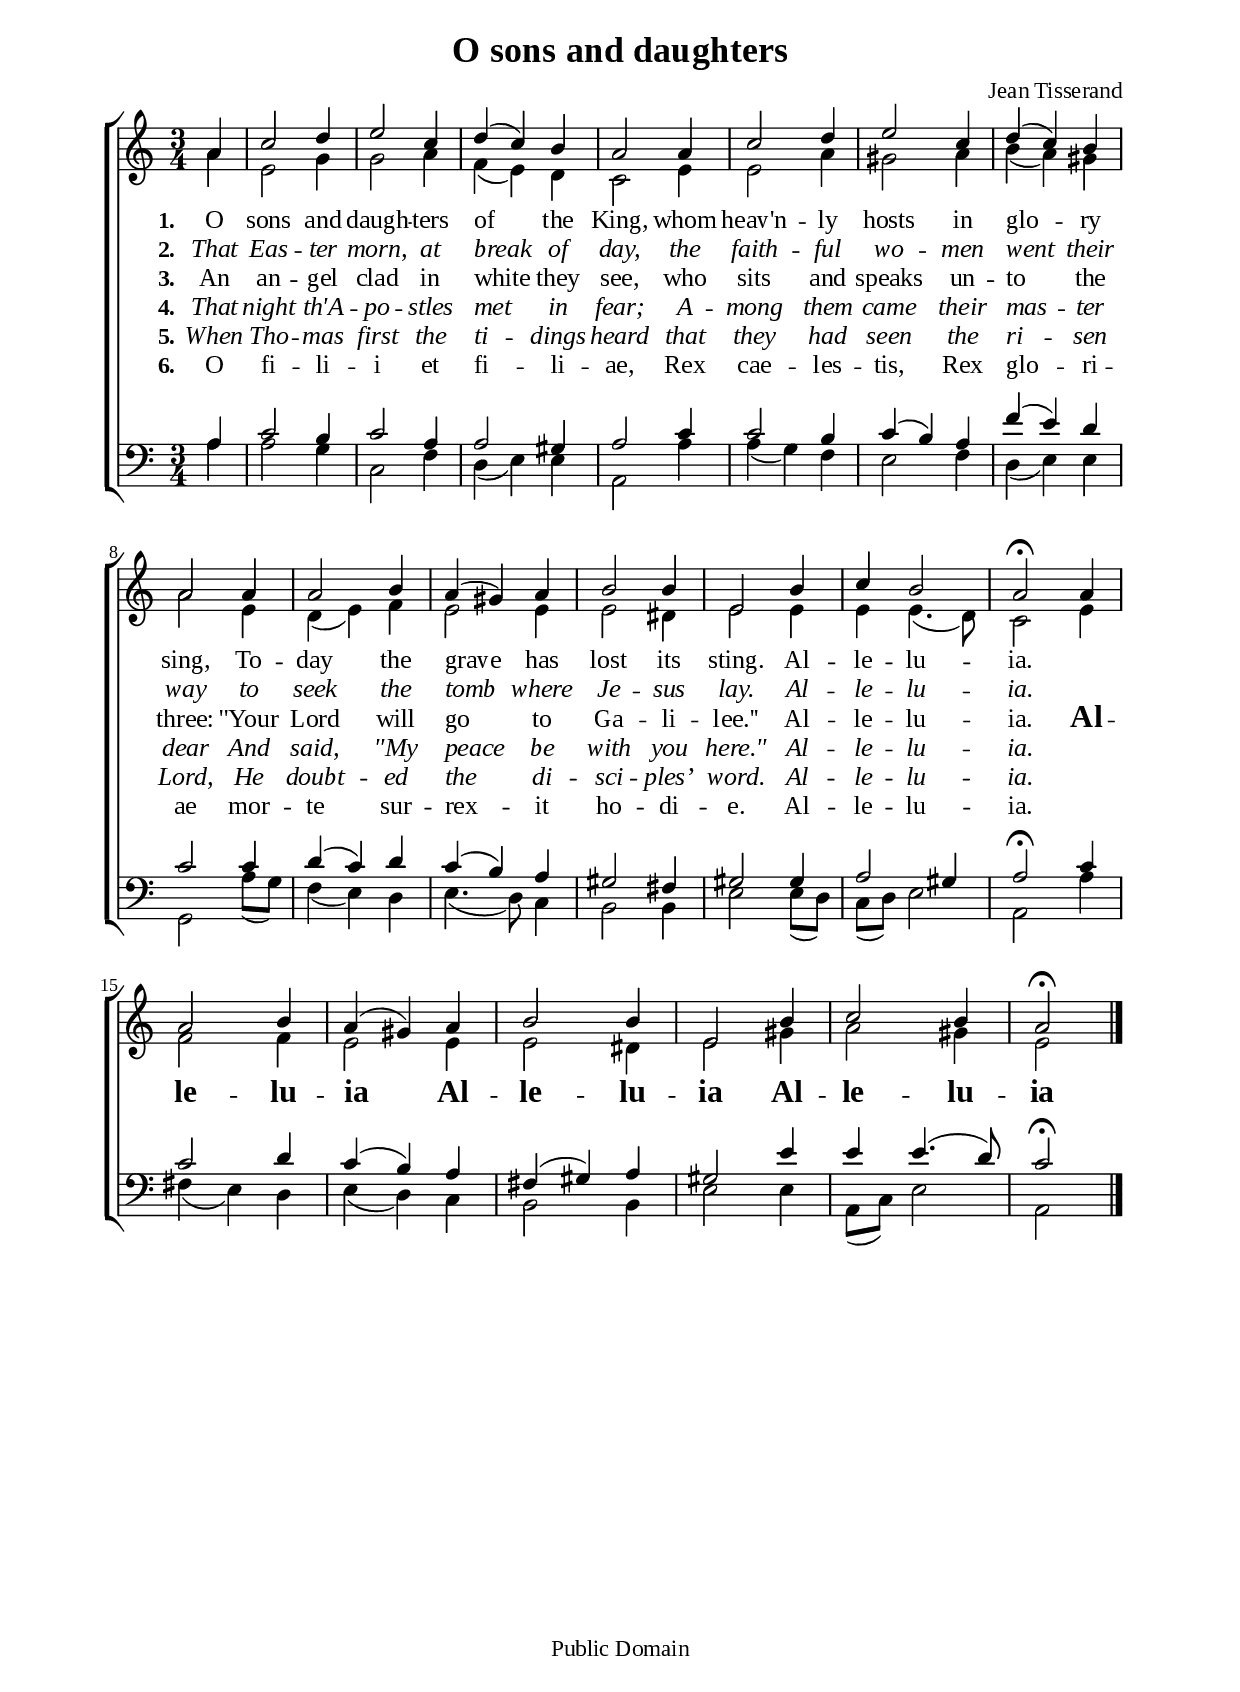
\version "2.18.2"

\header {
  title = "O sons and daughters"
  composer = "Jean Tisserand"
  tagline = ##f
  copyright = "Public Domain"
}

global= {
  \key c \major
  \time 3/4
}

\paper {
  #(set-paper-size "a4")
  top-margin = 15\mm
  bottom-marign = 15\mm
  left-margin = 20\mm
  right-margin = 20\mm
  indent = #0
  #(define fonts
	 (make-pango-font-tree "Liberation Serif"
	 		       "Liberation Serif"
			       "Liberation Serif"
			       (/ 20 20)))
}

printItalic = \with {
  \override LyricText.font-shape = #'italic
}

% Soprano verse music
musicVerseSoprano = \relative c' {
                    \partial 4 a'4
  %{	01	%} c2 d4 |
  %{	02	%} e2 c4 |
  %{	03	%} d4(c4) b4 |
  %{	04	%} a2 a4 |
  %{	05	%} c2 d4 |
  %{	06	%} e2 c4 |
  %{	07	%} d4(c4) b4 |
  %{	08	%} a2 a4 |
  %{	09	%} a2 b4 |
  %{	10	%} a4(gis4) a4 |
  %{	11	%} b2 b4 |
  %{	12	%} e,2 b'4 |
  %{	13	%} c4 b2 |
                    a2 \fermata

  %{	14	%} a4 |
  %{	15	%} a2 b4 |
  %{	16	%} a4(gis4) a4 |
  %{	17	%} b2 b4 |
  %{	18	%} e,2 b'4 |
  %{	19	%} c2 b4 |
                    a2 \fermata \bar "|."
}

% Alto verse music
musicVerseAlto = \relative c' {
                    \partial 4 a'4
  %{	01	%} e2 g4 |
  %{	02	%} g2 a4 |
  %{	03	%} f4(e4) d4 |
  %{	04	%} c2 e4 |
  %{	05	%} e2 a4 |
  %{	06	%} gis2 a4 |
  %{	07	%} b4(a4) gis4 |
  %{	08	%} a2 e4 |
  %{	09	%} d4(e4) f4 |
  %{	10	%} e2 e4 |
  %{	11	%} e2 dis4 |
  %{	12	%} e2 e4 |
  %{	13	%} e4 e4.(d8) |
                    c2

  %{	14	%} e4 |
  %{	15	%} f2 f4 |
  %{	16	%} e2 e4 |
  %{	17	%} e2 dis4 |
  %{	18	%} e2 gis4 |
  %{	19	%} a2 gis4 |
                    e2 \bar "|."
}

% Tenor verse music
musicVerseTenor = \relative c {
                    \partial 4 a'4
  %{	01	%} c2 b4 |
  %{	02	%} c2 a4 |
  %{	03	%} a2 gis4 |
  %{	04	%} a2 c4 |
  %{	05	%} c2 b4 |
  %{	06	%} c4(b4) a4 |
  %{	07	%} f'4(e4) d4 |
  %{	08	%} c2 c4 |
  %{	09	%} d4(c4) d4 |
  %{	10	%} c4(b4) a4 |
  %{	11	%} gis2 fis4 |
  %{	12	%} gis2 gis4 |
  %{	13	%} a2 gis4 |
                    a2 \fermata

  %{	14	%} c4 |
  %{	15	%} c2 d4 |
  %{	16	%} c4(b4) a4 |
  %{	17	%} fis4(gis4) a4 |
  %{	18	%} gis2 e'4 |
  %{	19	%} e4 e4.(d8) |
                    c2 \fermata
}

% Basso verse music
musicVerseBasso = \relative c {
                    \partial 4 a'4
  %{	01	%} a2 g4 |
  %{	02	%} c,2 f4 |
  %{	03	%} d4(e4) e4 |
  %{	04	%} a,2 a'4 |
  %{	05	%} a4(g4) f4 |
  %{	06	%} e2 f4 |
  %{	07	%} d4(e4) e4 |
  %{	08	%} g,2 a'8(g8) |
  %{	09	%} f4(e4) d4 |
  %{	10	%} e4.(d8) c4 |
  %{	11	%} b2 b4 |
  %{	12	%} e2 e8(d8) |
  %{	13	%} c8(d8) e2 |
                    a,2

  %{	14	%} a'4 |
  %{	15	%} fis4(e4) d4 |
  %{	16	%} e4(d4) c4 |
  %{	17	%} b2 b4 |
  %{	18	%} e2 e4 |
  %{	19	%} a,8(c8) e2 |
                    a,2
}

% Verse lyrics
commonChorus = \lyricmode {
  \override LyricText.font-series = #'bold
  \override LyricText.font-size = #+3
  Al -- le -- lu -- ia
  Al -- le -- lu -- ia
  Al -- le -- lu -- ia
}

verseOne = \lyricmode {
  \set stanza = #"1."
  O sons and daugh -- ters of the King, whom heav'n -- ly hosts in glo -- ry sing,
  To -- day the grave has lost its sting. Al -- le -- lu -- ia.
}

verseTwo = \lyricmode {
  \set stanza = #"2."
  That Eas -- ter morn, at break of day, the faith -- ful wo -- men went their way
  to seek the tomb where Je -- sus lay. Al -- le -- lu -- ia.
}

verseThree = \lyricmode {
  \set stanza = #"3."
  An an -- gel clad in white they see, who sits and speaks un -- to the three:
  ''Your Lord will go to Ga -- li -- lee.'' Al -- le -- lu -- ia.

  \commonChorus
}

verseFour = \lyricmode {
  \set stanza = #"4."
  That night th'A -- po -- stles met in fear; A -- mong them came their mas -- ter dear
  And said, ''My peace be with you here.'' Al -- le -- lu -- ia.
}

verseFive = \lyricmode {
  \set stanza = #"5."
  When Tho -- mas first the ti -- dings heard that they had seen the ri -- sen Lord,
  He doubt -- ed the di -- sci -- ples’ word. Al -- le -- lu -- ia.
}

latin = \lyricmode {
  \set stanza = #"6."
  O fi -- li -- i et fi -- li -- ae,
  Rex cae -- les -- tis, Rex glo -- ri -- ae
  mor -- te sur -- rex -- it ho -- di -- e. Al -- le -- lu -- ia.
}

% Layout
\score {
    \new ChoirStaff <<
      \new Staff <<
        \clef "treble"
        \new Voice = "sopranos" { \voiceOne \global \stemUp \slurUp \musicVerseSoprano }
        \new Voice = "alto" { \voiceTwo \global \stemDown \slurDown \musicVerseAlto }
      >>
      \new Lyrics \lyricsto sopranos \verseOne
      \new Lyrics \printItalic \lyricsto sopranos \verseTwo
      \new Lyrics \lyricsto sopranos \verseThree
      \new Lyrics \printItalic \lyricsto sopranos \verseFour
      \new Lyrics \printItalic \lyricsto sopranos \verseFive
      \new Lyrics \lyricsto sopranos \latin
      \new Staff <<
        \clef "bass"
        \new Voice = "tenor" { \voiceThree \global \stemUp \slurUp \musicVerseTenor }
        \new Voice = "bass" { \voiceThree \global \stemDown \slurDown \musicVerseBasso }
      >>
    >>
}
